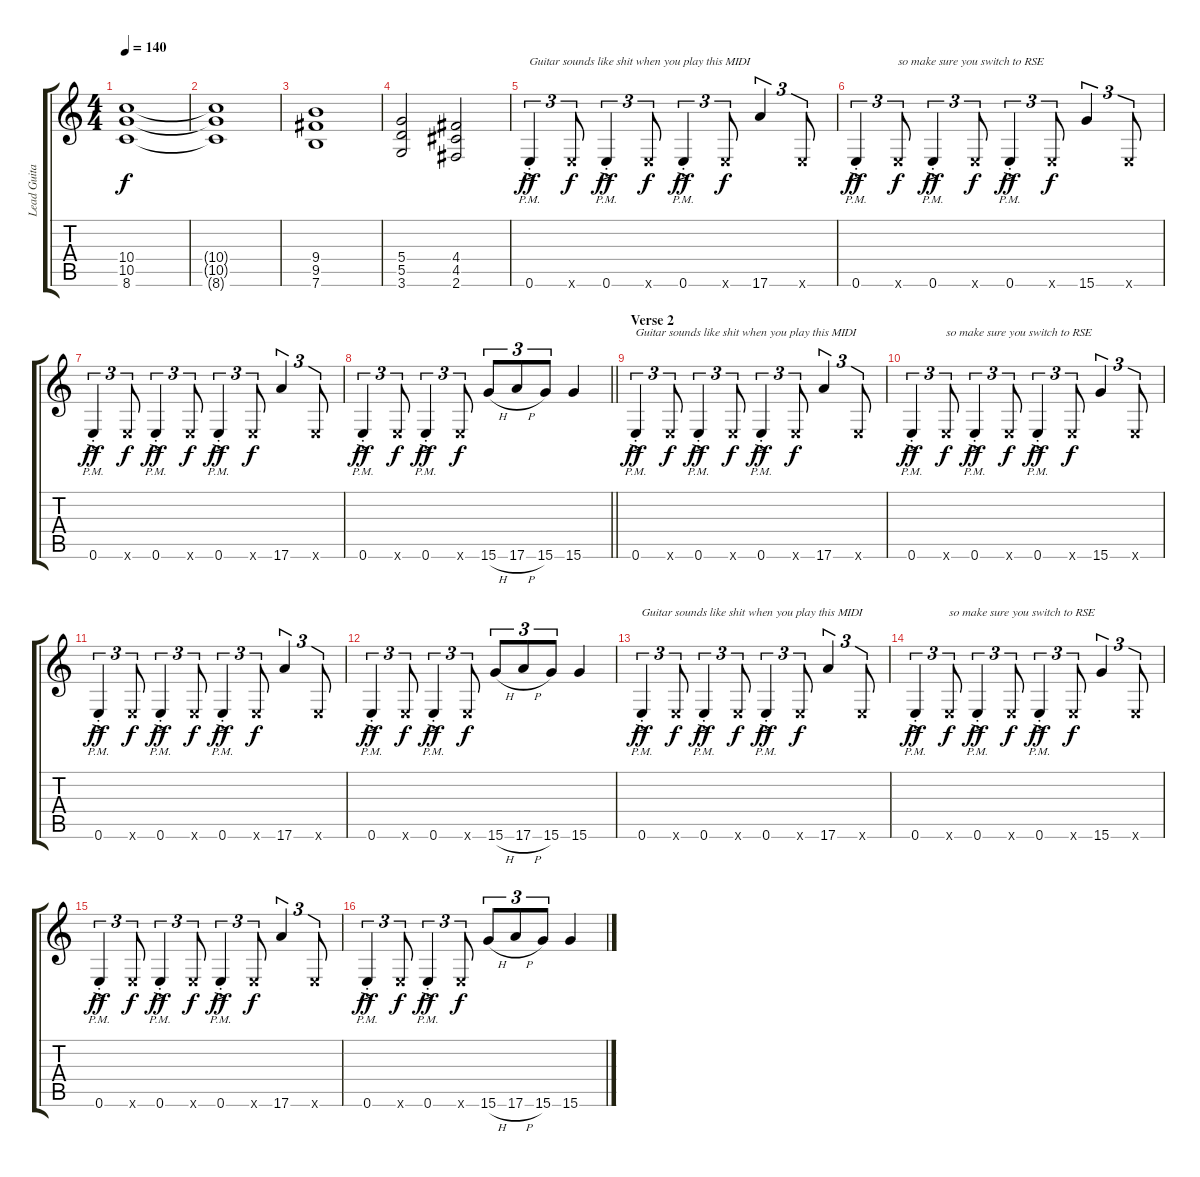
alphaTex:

\track ("Lead Guitar (Andrew Stockdale)" "Lead Guita") {instrument distortionguitar}
\staff {score tabs}
\tuning (E4 B3 G3 D3 A2 E2) {hide}
\ts (4 4)
\tempo 140
\clef g2
\ks c
(10.4 10.5 8.6).1{dy f} |
(10.4{t} 10.5{t} 8.6{t}).1 |
(9.4 9.5 7.6).1 |
(5.4 5.5 3.6).2 (4.4 4.5 2.6).2 |
0.6{ac pm st}.4{tu (3 2) txt "Guitar sounds like shit when you play this MIDI" dy ff} 0.6{x}.8{tu (3 2) dy f} 0.6{ac pm st}.4{tu (3 2) dy ff} 0.6{x}.8{tu (3 2) dy f} 0.6{ac pm st}.4{tu (3 2) dy ff} 0.6{x}.8{tu (3 2) dy f} 17.6.4{tu (3 2)} 0.6{x}.8{tu (3 2)} |
0.6{ac pm st}.4{tu (3 2) dy ff} 0.6{x}.8{tu (3 2) txt "so make sure you switch to RSE" dy f} 0.6{ac pm st}.4{tu (3 2) dy ff} 0.6{x}.8{tu (3 2) dy f} 0.6{ac pm st}.4{tu (3 2) dy ff} 0.6{x}.8{tu (3 2) dy f} 15.6.4{tu (3 2)} 0.6{x}.8{tu (3 2)} |
0.6{ac pm st}.4{tu (3 2) dy ff} 0.6{x}.8{tu (3 2) dy f} 0.6{ac pm st}.4{tu (3 2) dy ff} 0.6{x}.8{tu (3 2) dy f} 0.6{ac pm st}.4{tu (3 2) dy ff} 0.6{x}.8{tu (3 2) dy f} 17.6.4{tu (3 2)} 0.6{x}.8{tu (3 2)} |
\barLineRight lightlight
0.6{ac pm st}.4{tu (3 2) dy ff} 0.6{x}.8{tu (3 2) dy f} 0.6{ac pm st}.4{tu (3 2) dy ff} 0.6{x}.8{tu (3 2) dy f} 15.6{h}.8{tu (3 2)} 17.6{h}.8{tu (3 2)} 15.6.8{tu (3 2)} 15.6.4 |
\section ("" "Verse 2")
0.6{ac pm st}.4{tu (3 2) txt "Guitar sounds like shit when you play this MIDI" dy ff} 0.6{x}.8{tu (3 2) dy f} 0.6{ac pm st}.4{tu (3 2) dy ff} 0.6{x}.8{tu (3 2) dy f} 0.6{ac pm st}.4{tu (3 2) dy ff} 0.6{x}.8{tu (3 2) dy f} 17.6.4{tu (3 2)} 0.6{x}.8{tu (3 2)} |
0.6{ac pm st}.4{tu (3 2) dy ff} 0.6{x}.8{tu (3 2) txt "so make sure you switch to RSE" dy f} 0.6{ac pm st}.4{tu (3 2) dy ff} 0.6{x}.8{tu (3 2) dy f} 0.6{ac pm st}.4{tu (3 2) dy ff} 0.6{x}.8{tu (3 2) dy f} 15.6.4{tu (3 2)} 0.6{x}.8{tu (3 2)} |
0.6{ac pm st}.4{tu (3 2) dy ff} 0.6{x}.8{tu (3 2) dy f} 0.6{ac pm st}.4{tu (3 2) dy ff} 0.6{x}.8{tu (3 2) dy f} 0.6{ac pm st}.4{tu (3 2) dy ff} 0.6{x}.8{tu (3 2) dy f} 17.6.4{tu (3 2)} 0.6{x}.8{tu (3 2)} |
0.6{ac pm st}.4{tu (3 2) dy ff} 0.6{x}.8{tu (3 2) dy f} 0.6{ac pm st}.4{tu (3 2) dy ff} 0.6{x}.8{tu (3 2) dy f} 15.6{h}.8{tu (3 2)} 17.6{h}.8{tu (3 2)} 15.6.8{tu (3 2)} 15.6.4 |
0.6{ac pm st}.4{tu (3 2) txt "Guitar sounds like shit when you play this MIDI" dy ff} 0.6{x}.8{tu (3 2) dy f} 0.6{ac pm st}.4{tu (3 2) dy ff} 0.6{x}.8{tu (3 2) dy f} 0.6{ac pm st}.4{tu (3 2) dy ff} 0.6{x}.8{tu (3 2) dy f} 17.6.4{tu (3 2)} 0.6{x}.8{tu (3 2)} |
0.6{ac pm st}.4{tu (3 2) dy ff} 0.6{x}.8{tu (3 2) txt "so make sure you switch to RSE" dy f} 0.6{ac pm st}.4{tu (3 2) dy ff} 0.6{x}.8{tu (3 2) dy f} 0.6{ac pm st}.4{tu (3 2) dy ff} 0.6{x}.8{tu (3 2) dy f} 15.6.4{tu (3 2)} 0.6{x}.8{tu (3 2)} |
0.6{ac pm st}.4{tu (3 2) dy ff} 0.6{x}.8{tu (3 2) dy f} 0.6{ac pm st}.4{tu (3 2) dy ff} 0.6{x}.8{tu (3 2) dy f} 0.6{ac pm st}.4{tu (3 2) dy ff} 0.6{x}.8{tu (3 2) dy f} 17.6.4{tu (3 2)} 0.6{x}.8{tu (3 2)} |
0.6{ac pm st}.4{tu (3 2) dy ff} 0.6{x}.8{tu (3 2) dy f} 0.6{ac pm st}.4{tu (3 2) dy ff} 0.6{x}.8{tu (3 2) dy f} 15.6{h}.8{tu (3 2)} 17.6{h}.8{tu (3 2)} 15.6.8{tu (3 2)} 15.6.4
